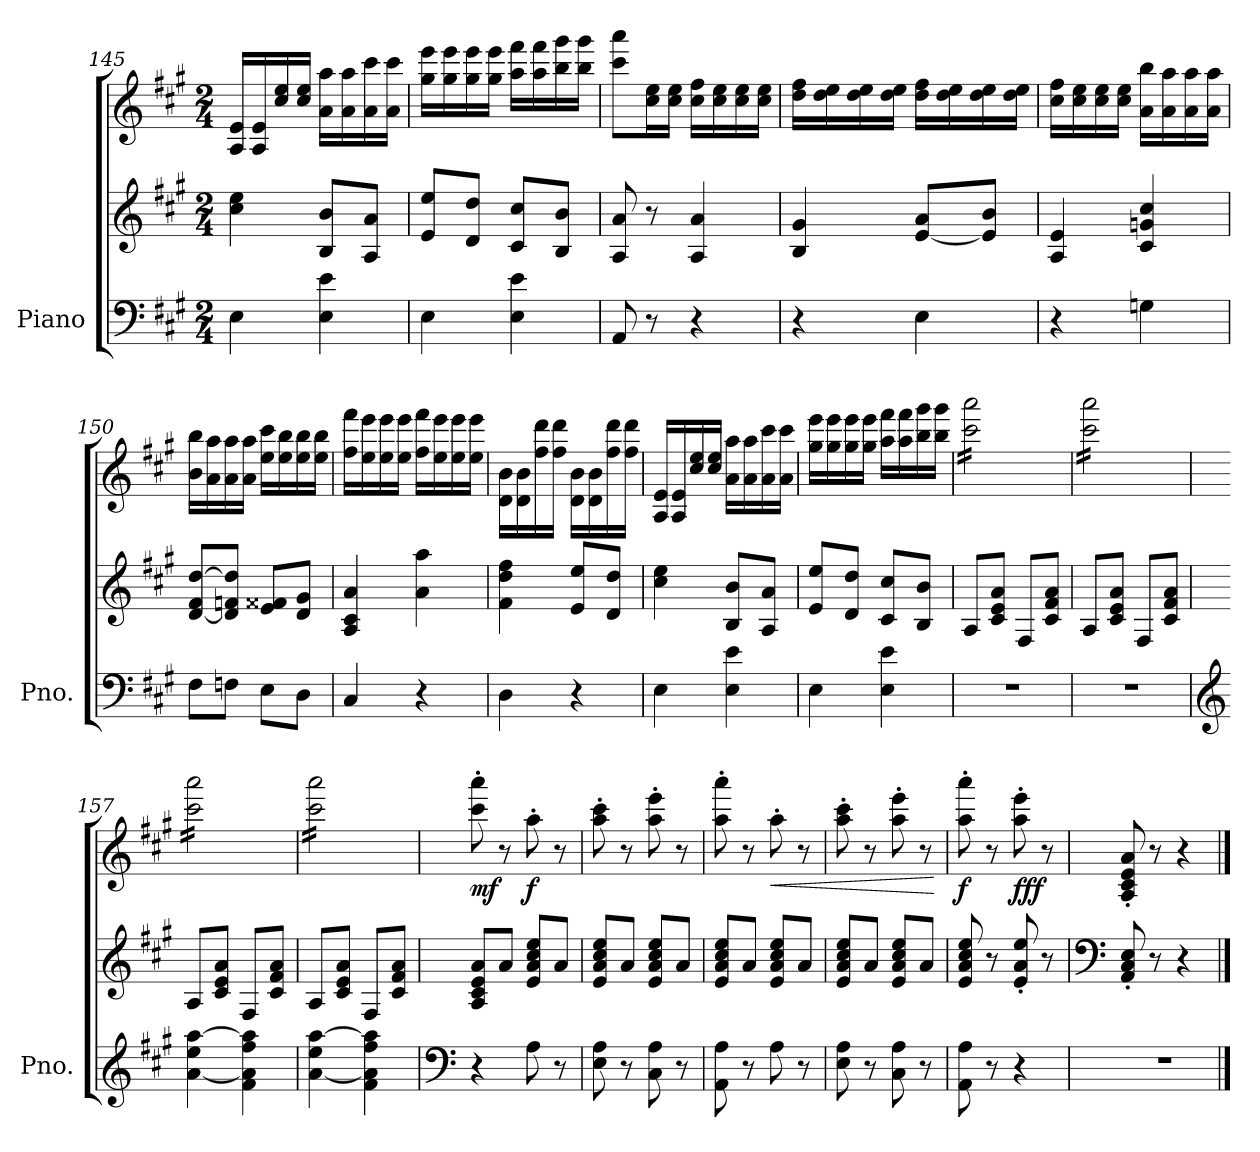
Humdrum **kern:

**kern	**kern	**kern	**dynam
*part1	*part1	*part1	*part1
*staff3	*staff2	*staff1	*staff1/2/3
*I"Piano	*	*	*
*I'Pno.	*	*	*
*clefF4	*clefG2	*clefG2	*
*k[f#c#g#]	*k[f#c#g#]	*k[f#c#g#]	*
*M2/4	*M2/4	*M2/4	*
*MM105	*MM105	*MM105	*
=145	=145	=145	=145
!	!	!	!LO:DY:b=3
!	!	!	!LO:DY:n=1:b=2
4E\	4cc#\ 4ee\	16A/ 16e/LL	mp mp
.	.	16A/ 16e/	.
.	.	16cc#/ 16ee/	.
.	.	16cc#/ 16ee/JJ	.
*	*	*MM106	*
4E\ 4e\	8B/ 8b/L	16a\ 16aa\LL	.
.	.	16a\ 16aa\	.
.	8A/ 8a/J	16a\ 16ccc#\	.
.	.	16a\ 16ccc#\JJ	.
=146	=146	=146	=146
*	*	*MM107	*
4E\	8e/ 8ee/L	16gg#\ 16eee\LL	.
.	.	16gg#\ 16eee\	.
.	8d/ 8dd/J	16gg#\ 16eee\	.
.	.	16gg#\ 16eee\JJ	.
*	*	*MM108	*
4E\ 4e\	8c#/ 8cc#/L	16aa\ 16fff#\LL	.
.	.	16aa\ 16fff#\	.
.	8B/ 8b/J	16bb\ 16ggg#\	.
.	.	16bb\ 16ggg#\JJ	.
=147	=147	=147	=147
*	*	*MM109	*
8AA/	8A/ 8a/	8ccc#\ 8aaa\L	.
8r	8r	16cc#\ 16ee\L	.
.	.	16cc#\ 16ee\JJ	.
4r	4A/ 4a/	16cc#\ 16ff#\LL	.
.	.	16cc#\ 16ee\	.
.	.	16cc#\ 16ee\	.
.	.	16cc#\ 16ee\JJ	.
!!LO:LB:g=z
=148	=148	=148	=148
4r	4B/ 4g#/	16dd\ 16ff#\LL	.
.	.	16dd\ 16ee\	.
.	.	16dd\ 16ee\	.
.	.	16dd\ 16ee\JJ	.
4E\	[8e/ 8a/L	16dd\ 16ff#\LL	.
.	.	16dd\ 16ee\	.
.	8e/] 8b/J	16dd\ 16ee\	.
.	.	16dd\ 16ee\JJ	.
=149	=149	=149	=149
*	*	*MM110	*
4r	4A/ 4e/	16cc#\ 16ff#\LL	.
.	.	16cc#\ 16ee\	.
.	.	16cc#\ 16ee\	.
.	.	16cc#\ 16ee\JJ	.
*	*	*MM111	*
4Gn\	4c#/ 4gn/ 4cc#/	16a\ 16bb\LL	.
.	.	16a\ 16aa\	.
.	.	16a\ 16aa\	.
.	.	16a\ 16aa\JJ	.
=150	=150	=150	=150
*	*	*MM112	*
8F#\L	[8d/ 8f#/ [8dd/L	16b\ 16bb\LL	.
.	.	16a\ 16aa\	.
8Fn\J	8d/] 8fn/ 8dd/]J	16a\ 16aa\	.
.	.	16a\ 16aa\JJ	.
*	*	*MM113	*
8E\L	8e/ 8f##X/L	16ee\ 16ccc#\LL	.
.	.	16ee\ 16bb\	.
8D\J	8d/ 8g#/J	16ee\ 16bb\	.
.	.	16ee\ 16bb\JJ	.
=151	=151	=151	=151
*	*	*MM114	*
4C#/	4A/ 4c#/ 4a/	16ff#\ 16fff#\LL	.
.	.	16ee\ 16eee\	.
.	.	16ee\ 16eee\	.
.	.	16ee\ 16eee\JJ	.
*	*	*MM115	*
4r	4a\ 4aa\	16ff#\ 16fff#\LL	.
.	.	16ee\ 16eee\	.
.	.	16ee\ 16eee\	.
.	.	16ee\ 16eee\JJ	.
=152	=152	=152	=152
4D\	4f#\ 4dd\ 4ff#\	16d\ 16b\LL	.
.	.	16d\ 16b\	.
.	.	16ff#\ 16ddd\	.
.	.	16ff#\ 16ddd\JJ	.
4r	8e/ 8ee/L	16d\ 16b\LL	.
.	.	16d\ 16b\	.
.	8d/ 8dd/J	16ff#\ 16ddd\	.
.	.	16ff#\ 16ddd\JJ	.
=153	=153	=153	=153
4E\	4cc#\ 4ee\	16A/ 16e/LL	.
.	.	16A/ 16e/	.
.	.	16cc#/ 16ee/	.
.	.	16cc#/ 16ee/JJ	.
4E\ 4e\	8B/ 8b/L	16a\ 16aa\LL	.
.	.	16a\ 16aa\	.
.	8A/ 8a/J	16a\ 16ccc#\	.
.	.	16a\ 16ccc#\JJ	.
!!LO:LB:g=z
=154	=154	=154	=154
4E\	8e/ 8ee/L	16gg#\ 16eee\LL	.
.	.	16gg#\ 16eee\	.
.	8d/ 8dd/J	16gg#\ 16eee\	.
.	.	16gg#\ 16eee\JJ	.
4E\ 4e\	8c#/ 8cc#/L	16aa\ 16fff#\LL	.
.	.	16aa\ 16fff#\	.
.	8B/ 8b/J	16bb\ 16ggg#\	.
.	.	16bb\ 16ggg#\JJ	.
=155	=155	=155	=155
*	*	*MM116	*
!	!	!LO:TX:b:i:t=cresc.	!
*	*	*tremolo	*
2r	8A/L	16ccc#\ 16aaa\LL	.
.	.	16ccc#\ 16aaa\	.
.	8c#/ 8e/ 8a/J	16ccc#\ 16aaa\	.
.	.	16ccc#\ 16aaa\	.
.	8F#/L	16ccc#\ 16aaa\	.
.	.	16ccc#\ 16aaa\	.
.	8c#/ 8f#/ 8a/J	16ccc#\ 16aaa\	.
.	.	16ccc#\ 16aaa\JJ	.
=156	=156	=156	=156
*	*	*MM118	*
2r	8A/L	16ccc#\ 16aaa\LL	.
.	.	16ccc#\ 16aaa\	.
.	8c#/ 8e/ 8a/J	16ccc#\ 16aaa\	.
.	.	16ccc#\ 16aaa\	.
.	8F#/L	16ccc#\ 16aaa\	.
.	.	16ccc#\ 16aaa\	.
.	8c#/ 8f#/ 8a/J	16ccc#\ 16aaa\	.
.	.	16ccc#\ 16aaa\JJ	.
=157	=157	=157	=157
*clefG2	*	*	*
*	*	*MM119	*
[4a\ 4ee\ [4aa\	8A/L	16ccc#\ 16aaa\LL	.
.	.	16ccc#\ 16aaa\	.
.	8c#/ 8e/ 8a/J	16ccc#\ 16aaa\	.
.	.	16ccc#\ 16aaa\	.
4f#\ 4a\] 4ff#\ 4aa\]	8F#/L	16ccc#\ 16aaa\	.
.	.	16ccc#\ 16aaa\	.
.	8c#/ 8f#/ 8a/J	16ccc#\ 16aaa\	.
.	.	16ccc#\ 16aaa\JJ	.
=158	=158	=158	=158
*	*	*MM120	*
[4a\ 4ee\ [4aa\	8A/L	16ccc#\ 16aaa\LL	.
.	.	16ccc#\ 16aaa\	.
.	8c#/ 8e/ 8a/J	16ccc#\ 16aaa\	.
.	.	16ccc#\ 16aaa\	.
4f#\ 4a\] 4ff#\ 4aa\]	8F#/L	16ccc#\ 16aaa\	.
.	.	16ccc#\ 16aaa\	.
.	8c#/ 8f#/ 8a/J	16ccc#\ 16aaa\	.
.	.	16ccc#\ 16aaa\JJ	.
*	*	*Xtremolo	*
=159	=159	=159	=159
*clefF4	*	*	*
!	!	!	!LO:DY:b
4r	8A/ 8c#/ 8e/ 8a/L	8ccc#\' 8aaa\'	mf
.	8a/J	8r	.
!	!	!	!LO:DY:b
8A\	8e/ 8a/ 8cc#/ 8ee/L	8aa'\	f
8r	8a/J	8r	.
=160	=160	=160	=160
8E\ 8A\	8e/ 8a/ 8cc#/ 8ee/L	8aa\' 8ccc#\'	.
8r	8a/J	8r	.
8C#\ 8A\	8e/ 8a/ 8cc#/ 8ee/L	8aa\' 8eee\'	.
8r	8a/J	8r	.
=161	=161	=161	=161
8AA\ 8A\	8e/ 8a/ 8cc#/ 8ee/L	8aa\' 8aaa\'	.
8r	8a/J	8r	.
!	!	!	!LO:HP:b
8A\	8e/ 8a/ 8cc#/ 8ee/L	8aa'\	<
8r	8a/J	8r	.
=162	=162	=162	=162
8E\ 8A\	8e/ 8a/ 8cc#/ 8ee/L	8aa\' 8ccc#\'	.
8r	8a/J	8r	.
8C#\ 8A\	8e/ 8a/ 8cc#/ 8ee/L	8aa\' 8eee\'	.
8r	8a/J	8r	.
.	.	.	[
=163	=163	=163	=163
!	!	!	!LO:DY:b
8AA\ 8A\	8e/ 8a/ 8cc#/ 8ee/	8aa\' 8aaa\'	f
8r	8r	8r	.
!	!	!	!LO:DY:b
4r	8e/' 8a/' 8ee/'	8aa\' 8eee\'	fff
.	8r	8r	.
=164	=164	=164	=164
*	*clefF4	*	*
2r	8AA/' 8C#/' 8E/'	8A/' 8c#/' 8e/' 8a/'	.
.	8r	8r	.
.	4r	4r	.
==	==	==	==
*-	*-	*-	*-
